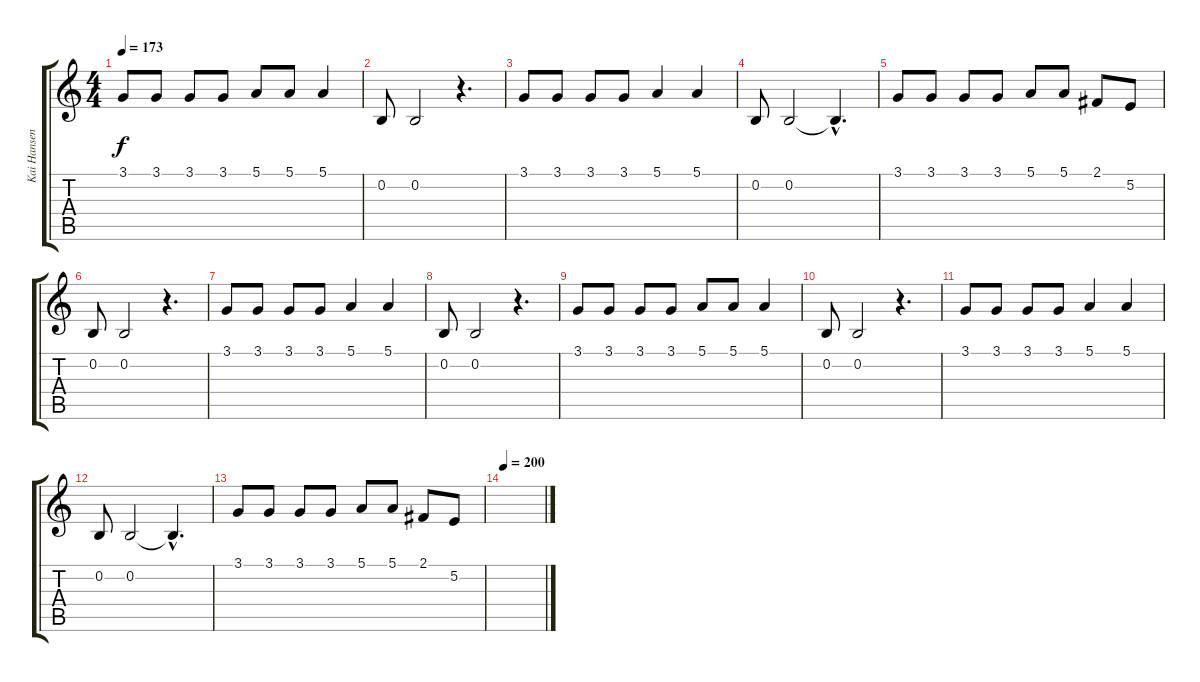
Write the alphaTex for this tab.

\track ("Kai Hansen" "Kai Hansen") {instrument lead2sawtooth}
\staff {score tabs}
\tuning (E4 B3 G3 D3 A2 E2) {hide}
\ts (4 4)
\tempo 173
\clef g2
\ks c
3.1.8{dy f} 3.1.8 3.1.8 3.1.8 5.1.8 5.1.8 5.1.4 |
0.2.8 0.2.2 r.4{d} |
3.1.8 3.1.8 3.1.8 3.1.8 5.1.4 5.1.4 |
0.2.8 0.2.2 0.2{hac t}.4{d} |
3.1.8 3.1.8 3.1.8 3.1.8 5.1.8 5.1.8 2.1.8 5.2.8 |
0.2.8 0.2.2 r.4{d} |
3.1.8 3.1.8 3.1.8 3.1.8 5.1.4 5.1.4 |
0.2.8 0.2.2 r.4{d} |
3.1.8 3.1.8 3.1.8 3.1.8 5.1.8 5.1.8 5.1.4 |
0.2.8 0.2.2 r.4{d} |
3.1.8 3.1.8 3.1.8 3.1.8 5.1.4 5.1.4 |
0.2.8 0.2.2 0.2{hac t}.4{d} |
3.1.8 3.1.8 3.1.8 3.1.8 5.1.8 5.1.8 2.1.8 5.2.8 |
\tempo 200
